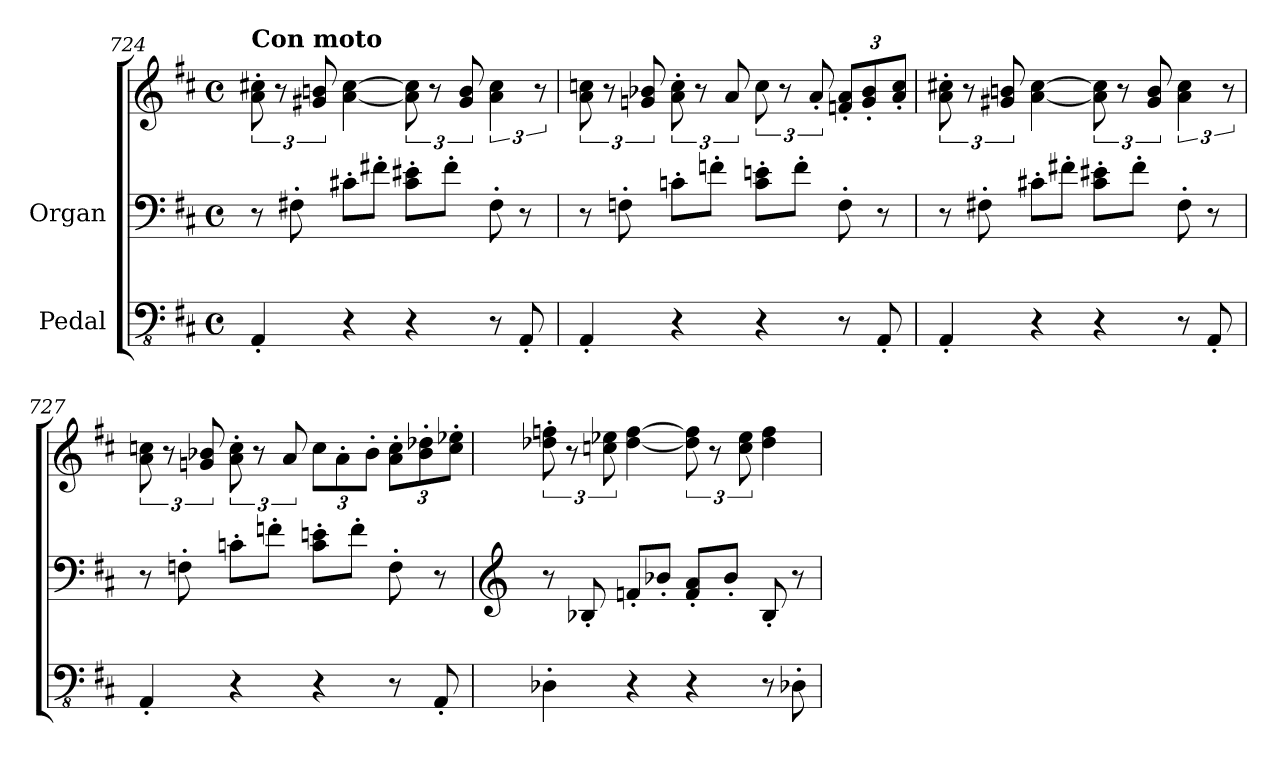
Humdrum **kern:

**kern	**kern	**kern
*part2	*part1	*part1
*staff3	*staff2	*staff1
*I"Pedal	*I"Organ	*
*clefFv4	*clefF4	*clefG2
*k[f#c#]	*k[f#c#]	*k[f#c#]
*M4/4	*M4/4	*M4/4
*met(c)	*met(c)	*met(c)
*MM160	*MM160	*MM160
=724	=724	=724
!	!	!LO:TX:a:B:t=Con moto
4AAA'/	8r	12a\' 12cc#X\'
.	.	12r
.	8F#X'\	.
.	.	12g#X/ 12bn/
4r	8c#X'\L	[4a\ [4cc#\
.	8f#X'\J	.
4r	8c#\' 8e#X\'L	12a\] 12cc#\]
.	.	12r
.	8f#'\J	.
.	.	12g#/ 12b/
8r	8F#'\	6a\ 6cc#\
8AAA'/	8r	.
.	.	12r
!!LO:PB:g=z
=725	=725	=725
4AAA'/	8r	12a\ 12ccn\
.	.	12r
.	8Fn'\	.
.	.	12gn/ 12b-X/
4r	8cn'\L	12a\' 12cc\'
.	.	12r
.	8fn'\J	.
.	.	12a/
4r	8c\' 8en\'L	12cc\
.	.	12r
.	8f'\J	.
.	.	12a'/
*	*	*Xbrackettup
8r	8F'\	12fn/' 12a/'L
.	.	12g/' 12b-/'
8AAA'/	8r	.
.	.	12a/' 12cc/'J
=726	=726	=726
*	*	*brackettup
4AAA'/	8r	12a\' 12cc#X\'
.	.	12r
.	8F#X'\	.
.	.	12g#X/ 12bn/
4r	8c#X'\L	[4a\ [4cc#\
.	8f#X'\J	.
4r	8c#\' 8e#X\'L	12a\] 12cc#\]
.	.	12r
.	8f#'\J	.
.	.	12g#/ 12b/
8r	8F#'\	6a\ 6cc#\
8AAA'/	8r	.
.	.	12r
=727	=727	=727
4AAA'/	8r	12a\ 12ccn\
.	.	12r
.	8Fn'\	.
.	.	12gn/ 12b-X/
4r	8cn'\L	12a\' 12cc\'
.	.	12r
.	8fn'\J	.
.	.	12a/
*	*	*Xbrackettup
4r	8c\' 8en\'L	12cc\L
.	.	12a'\
.	8f'\J	.
.	.	12b-'\J
8r	8F'\	12a\' 12cc\'L
.	.	12b-\' 12dd-X\'
8AAA'/	8r	.
.	.	12cc\' 12ee-X\'J
!!LO:LB:g=z
=728	=728	=728
*	*clefG2	*
*	*	*brackettup
4DD-X'\	8r	12dd-X\' 12ffn\'
.	.	12r
.	8B-X'/	.
.	.	12ccn\ 12ee-X\
4r	8fn'/L	[4dd-\ [4ff\
.	8b-X'/J	.
4r	8f/' 8a/'L	12dd-\] 12ff\]
.	.	12r
.	8b-'/J	.
.	.	12cc\ 12ee-\
8r	8B-'/	4dd-\ 4ff\
8DD-X'\	8r	.
=	=	=
*-	*-	*-
